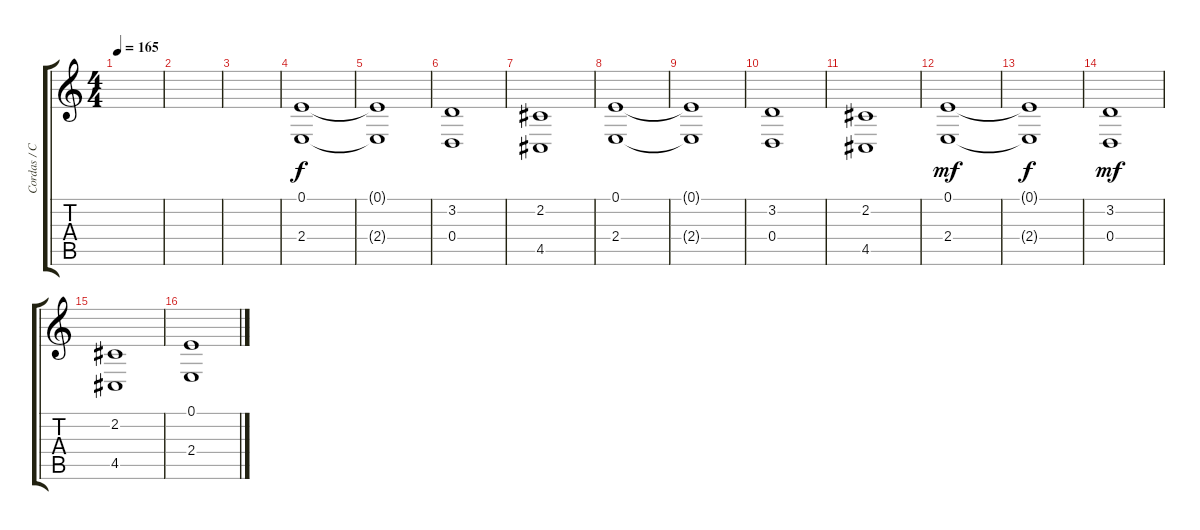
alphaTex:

\track ("Cordas / Cello" "Cordas / C") {instrument stringensemble1}
\staff {score tabs}
\tuning (E4 B3 G3 D3 A2 E2) {hide}
\ts (4 4)
\tempo 165
\clef g2
\ks c
|
|
|
(0.1 2.4).1{dy f} |
(0.1{t} 2.4{t}).1 |
(3.2 0.4).1 |
(2.2 4.5).1 |
(0.1 2.4).1 |
(0.1{t} 2.4{t}).1 |
(3.2 0.4).1 |
(2.2 4.5).1 |
(0.1 2.4).1{dy mf} |
(0.1{t} 2.4{t}).1{dy f} |
(3.2 0.4).1{dy mf} |
(2.2 4.5).1 |
(0.1 2.4).1
